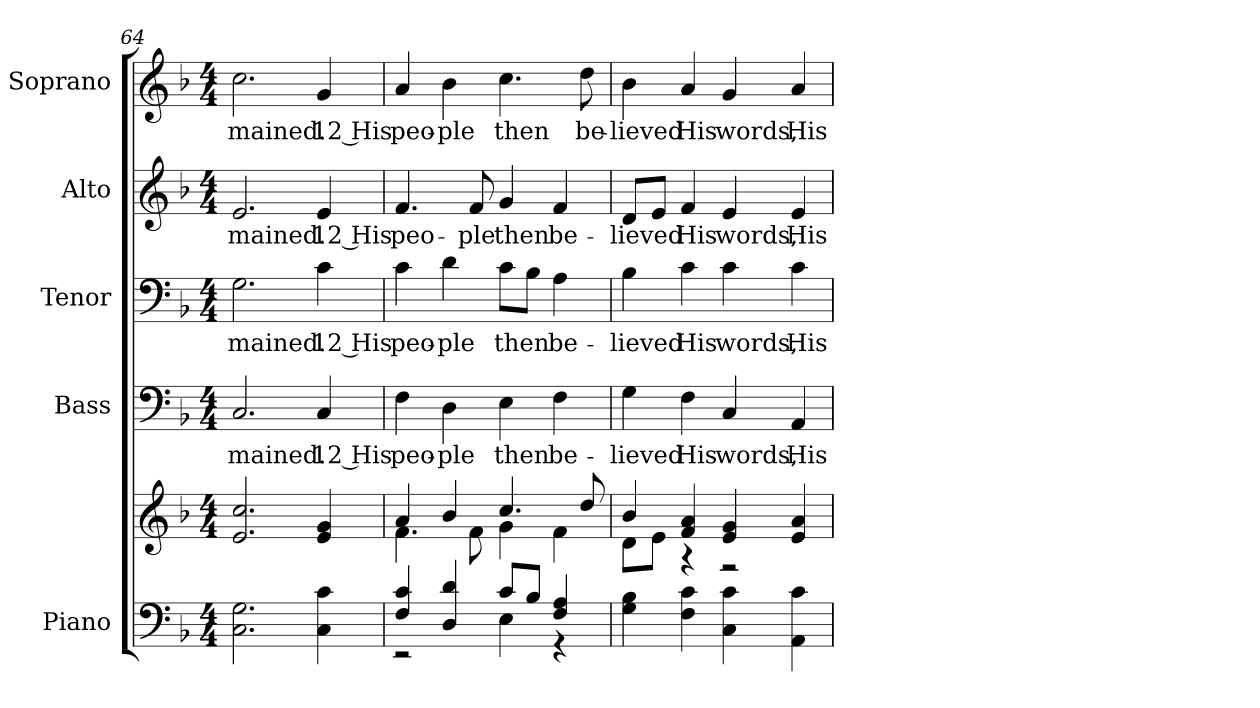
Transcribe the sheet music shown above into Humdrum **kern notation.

**kern	**kern	**kern	**text	**kern	**text	**kern	**text	**kern	**text
*part5	*part5	*part4	*part4	*part3	*part3	*part2	*part2	*part1	*part1
*staff6	*staff5	*staff4	*staff4	*staff3	*staff3	*staff2	*staff2	*staff1	*staff1
*I"Piano	*	*I"Bass	*	*I"Tenor	*	*I"Alto	*	*I"Soprano	*
*I'Pno.	*	*I'B.	*	*I'T.	*	*I'A.	*	*I'S.	*
*clefF4	*clefG2	*clefF4	*	*clefF4	*	*clefG2	*	*clefG2	*
*k[b-]	*k[b-]	*k[b-]	*	*k[b-]	*	*k[b-]	*	*k[b-]	*
*F:	*F:	*F:	*	*F:	*	*F:	*	*F:	*
*M4/4	*M4/4	*M4/4	*	*M4/4	*	*M4/4	*	*M4/4	*
=64	=64	=64	=64	=64	=64	=64	=64	=64	=64
!	!	!	!LO:LY:b:color=#000000	!	!	!	!	!	!
!	!	!	!	!	!LO:LY:b:color=#000000	!	!	!	!
!	!	!	!	!	!	!	!LO:LY:b:color=#000000	!	!
!	!	!	!	!	!	!	!	!	!LO:LY:b:color=#000000
2.Ci\ 2.Gi	2.ei/ 2.cci	2.Ci/	-mained.	2.Gi\	-mained.	2.ei/	-mained.	2.cci\	-mained.
!	!	!	!LO:LY:b:color=#000000	!	!	!	!	!	!
!	!	!	!	!	!LO:LY:b:color=#000000	!	!	!	!
!	!	!	!	!	!	!	!LO:LY:b:color=#000000	!	!
!	!	!	!	!	!	!	!	!	!LO:LY:b:color=#000000
4Ci\ 4ci	4ei/ 4gi	4Ci/	12 His	4ci\	12 His	4ei/	12 His	4gi/	12 His
=65	=65	=65	=65	=65	=65	=65	=65	=65	=65
*^	*^	*	*	*	*	*	*	*	*
!	!	!	!	!	!LO:LY:b:color=#000000	!	!	!	!	!	!
!	!	!	!	!	!	!	!LO:LY:b:color=#000000	!	!	!	!
!	!	!	!	!	!	!	!	!	!LO:LY:b:color=#000000	!	!
!	!	!	!	!	!	!	!	!	!	!	!LO:LY:b:color=#000000
4Fi/ 4ci	2r	4ai/	4.fi\	4Fi\	peo-	4ci\	peo-	4.fi/	peo-	4ai/	peo-
!	!	!	!	!	!LO:LY:b:color=#000000	!	!	!	!	!	!
!	!	!	!	!	!	!	!LO:LY:b:color=#000000	!	!	!	!
!	!	!	!	!	!	!	!	!	!	!	!LO:LY:b:color=#000000
4Di/ 4di	.	4b-i/	.	4Di\	-ple	4di\	-ple	.	.	4b-i\	-ple
!	!	!	!	!	!	!	!	!	!LO:LY:b:color=#000000	!	!
.	.	.	8fi\	.	.	.	.	8fi/	-ple	.	.
!	!	!	!	!	!LO:LY:b:color=#000000	!	!	!	!	!	!
!	!	!	!	!	!	!	!LO:LY:b:color=#000000	!	!	!	!
!	!	!	!	!	!	!	!	!	!LO:LY:b:color=#000000	!	!
!	!	!	!	!	!	!	!	!	!	!	!LO:LY:b:color=#000000
8ci/L	4Ei\	4.cci/	4gi\	4Ei\	then	8ci\L	then	4gi/	then	4.cci\	then
8B-i/J	.	.	.	.	.	8B-i\J	.	.	.	.	.
!	!	!	!	!	!LO:LY:b:color=#000000	!	!	!	!	!	!
!	!	!	!	!	!	!	!LO:LY:b:color=#000000	!	!	!	!
!	!	!	!	!	!	!	!	!	!LO:LY:b:color=#000000	!	!
4Fi/ 4Ai	4r	.	4fi\	4Fi\	be-	4Ai\	be-	4fi/	be-	.	.
!	!	!	!	!	!	!	!	!	!	!	!LO:LY:b:color=#000000
.	.	8ddi/	.	.	.	.	.	.	.	8ddi\	be-
*v	*v	*	*	*	*	*	*	*	*	*	*
!!LO:PB:g=z
=66	=66	=66	=66	=66	=66	=66	=66	=66	=66	=66
!	!	!	!	!LO:LY:b:color=#000000	!	!	!	!	!	!
!	!	!	!	!	!	!LO:LY:b:color=#000000	!	!	!	!
!	!	!	!	!	!	!	!	!LO:LY:b:color=#000000	!	!
!	!	!	!	!	!	!	!	!	!	!LO:LY:b:color=#000000
4Gi\ 4B-i	4b-i/	8di\L	4Gi\	-lieved	4B-i\	-lieved	8di/L	-lieved	4b-i\	-lieved
.	.	8ei\J	.	.	.	.	8ei/J	.	.	.
!	!	!	!	!LO:LY:b:color=#000000	!	!	!	!	!	!
!	!	!	!	!	!	!LO:LY:b:color=#000000	!	!	!	!
!	!	!	!	!	!	!	!	!LO:LY:b:color=#000000	!	!
!	!	!	!	!	!	!	!	!	!	!LO:LY:b:color=#000000
4Fi\ 4ci	4fi/ 4ai	4r	4Fi\	His	4ci\	His	4fi/	His	4ai/	His
!	!	!	!	!LO:LY:b:color=#000000	!	!	!	!	!	!
!	!	!	!	!	!	!LO:LY:b:color=#000000	!	!	!	!
!	!	!	!	!	!	!	!	!LO:LY:b:color=#000000	!	!
!	!	!	!	!	!	!	!	!	!	!LO:LY:b:color=#000000
4Ci\ 4ci	4ei/ 4gi	2r	4Ci/	words,	4ci\	words,	4ei/	words,	4gi/	words,
!	!	!	!	!LO:LY:b:color=#000000	!	!	!	!	!	!
!	!	!	!	!	!	!LO:LY:b:color=#000000	!	!	!	!
!	!	!	!	!	!	!	!	!LO:LY:b:color=#000000	!	!
!	!	!	!	!	!	!	!	!	!	!LO:LY:b:color=#000000
4AAi\ 4ci	4ei/ 4ai	.	4AAi/	His	4ci\	His	4ei/	His	4ai/	His
*	*v	*v	*	*	*	*	*	*	*	*
=	=	=	=	=	=	=	=	=	=
*-	*-	*-	*-	*-	*-	*-	*-	*-	*-
